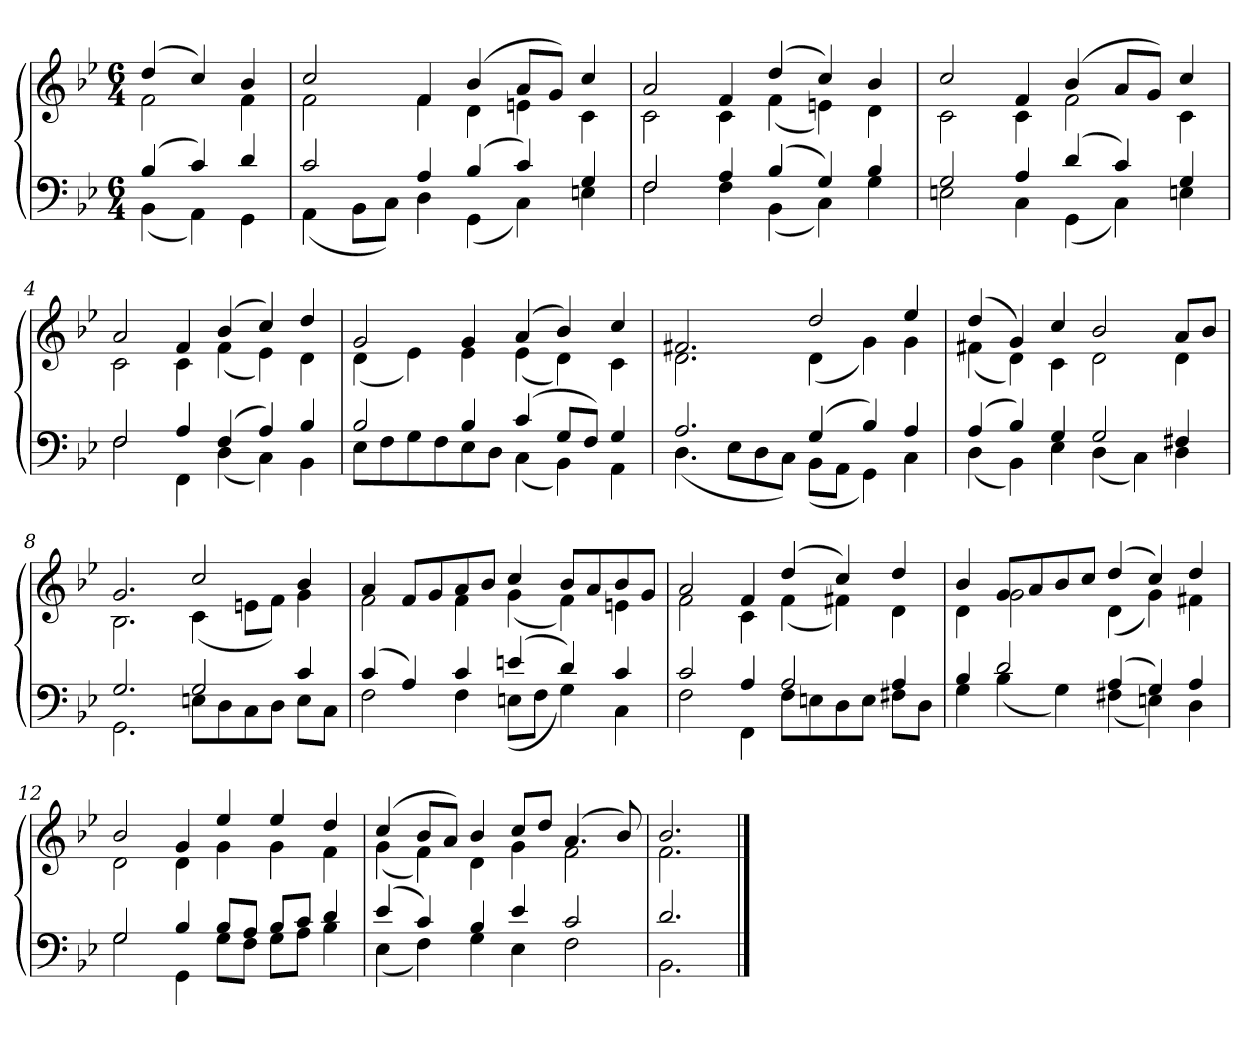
**kern	**kern
*part1	*part1
*staff2	*staff1
*clefF4	*clefG2
*k[b-e-]	*k[b-e-]
*B-:	*B-:
*M6/4	*M6/4
=	=
*^	*^
(4B-	(4BB-	(4dd	2f
4c)	4AA)	4cc)	.
4d	4GG	4b-	4f
=1	=1	=1	=1
2c	(4AA	2cc	2f
.	8BB-L	.	.
.	8CJ)	.	.
4A	4D	4f	4f
(4B-	(4GG	(4b-	4d
4c)	4C)	8aL	4en
.	.	8gJ)	.
4G	4En	4cc	4c
=2	=2	=2	=2
2F	2F	2a	2c
4A	4F	4f	4c
(4B-	(4BB-	(4dd	(4f
4G)	4C)	4cc)	4en)
4B-	4G	4b-	4d
=3	=3	=3	=3
2G	2En	2cc	2c
4A	4C	4f	4c
(4d	(4GG	(4b-	2f
4c)	4C)	8aL	.
.	.	8gJ)	.
4G	4En	4cc	4c
=4	=4	=4	=4
2F	2F	2a	2c
4A	4FF	4f	4c
(4F	(4D	(4b-	(4f
4A)	4C)	4cc)	4e-)
4B-	4BB-	4dd	4d
=5	=5	=5	=5
2B-	8E-L	2g	(4d
.	8F	.	.
.	8G	.	4e-)
.	8F	.	.
4B-	8E-	4g	4e-
.	8DJ	.	.
(4c	(4C	(4a	(4e-
8GL	4BB-)	4b-)	4d)
8FJ)	.	.	.
4G	4AA	4cc	4c
=6	=6	=6	=6
2.A	(4.D	2.f#X	2.d
.	8E-L	.	.
.	8D	.	.
.	8CJ)	.	.
(4G	(8BB-L	2dd	(4d
.	8AAJ	.	.
4B-)	4GG)	.	4g)
4A	4C	4ee-	4g
=7	=7	=7	=7
(4A	(4D	(4dd	(4f#X
4B-)	4BB-)	4g)	4d)
4G	4E-	4cc	4c
2G	(4D	2b-	2d
.	4C)	.	.
4F#X	4D	8aL	4d
.	.	8b-J	.
=8	=8	=8	=8
2.G	2.GG	2.g	2.B-
2G	8EnL	2cc	(4c
.	8D	.	.
.	8C	.	8enL
.	8DJ	.	8fJ)
4c	8EL	4b-	4g
.	8CJ	.	.
=9	=9	=9	=9
(4c	2F	4a	2f
4A)	.	8fL	.
.	.	8g	.
4c	4F	8a	4f
.	.	8b-J	.
(4en	(8EnL	4cc	(4g
.	8FJ	.	.
4d)	4G)	8b-L	4f)
.	.	8a	.
4c	4C	8b-	4en
.	.	8gJ	.
=10	=10	=10	=10
2c	2F	2a	2f
4A	4FF	4f	4c
2A	8FL	(4dd	(4f
.	8En	.	.
.	8D	4cc)	4f#X)
.	8EJ	.	.
4A	8F#XL	4dd	4d
.	8DJ	.	.
=11	=11	=11	=11
4B-	4G	4b-	4d
2d	(4B-	8gL	2g
.	.	8a	.
.	4G)	8b-	.
.	.	8ccJ	.
(4A	(4F#X	(4dd	(4d
4G)	4En)	4cc)	4g)
4A	4D	4dd	4f#X
=12	=12	=12	=12
2G	2G	2b-	2d
4B-	4GG	4g	4d
8B-L	8GL	4ee-	4g
8AJ	8FJ	.	.
8B-L	8GL	4ee-	4g
8cJ	8AJ	.	.
4d	4B-	4dd	4f
=13	=13	=13	=13
(4e-	(4E-	(4cc	(4g
4c)	4F)	8b-L	4f)
.	.	8aJ)	.
4B-	4G	4b-	4d
4e-	4E-	8ccL	4g
.	.	8ddJ	.
2c	2F	(4.a	2f
.	.	8b-)	.
=14	=14	=14	=14
2.d	2.BB-	2.b-	2.f
*v	*v	*	*
*	*v	*v
==	==
*-	*-
